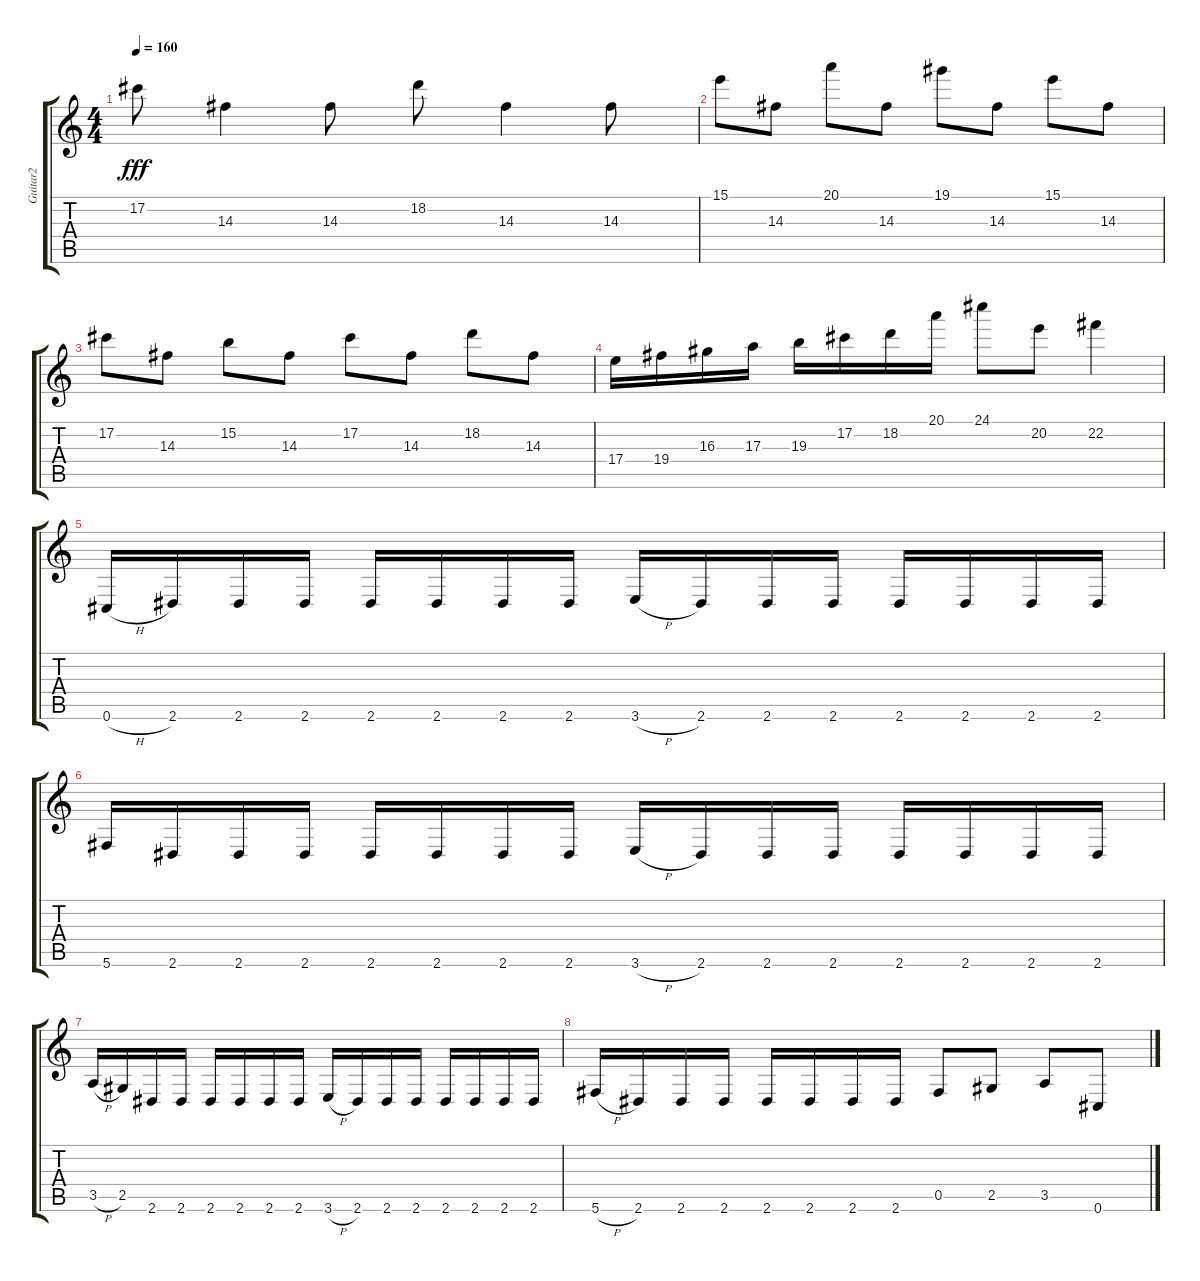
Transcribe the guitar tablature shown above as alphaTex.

\track ("Guitar2" "Guitar2") {instrument overdrivenguitar}
\staff {score tabs}
\tuning (Db4 Ab3 E3 B2 Gb2 Db2) {hide}
\ts (4 4)
\tempo 160
\clef g2
\ks c
17.2.8{dy fff} 14.3.4 14.3.8 18.2.8 14.3.4 14.3.8 |
15.1.8 14.3.8 20.1.8 14.3.8 19.1.8 14.3.8 15.1.8 14.3.8 |
17.2.8 14.3.8 15.2.8 14.3.8 17.2.8 14.3.8 18.2.8 14.3.8 |
17.4.16 19.4.16 16.3.16 17.3.16 19.3.16 17.2.16 18.2.16 20.1.16 24.1.8 20.2.8 22.2.4 |
0.6{h}.16 2.6.16 2.6.16 2.6.16 2.6.16 2.6.16 2.6.16 2.6.16 3.6{h}.16 2.6.16 2.6.16 2.6.16 2.6.16 2.6.16 2.6.16 2.6.16 |
5.6.16 2.6.16 2.6.16 2.6.16 2.6.16 2.6.16 2.6.16 2.6.16 3.6{h}.16 2.6.16 2.6.16 2.6.16 2.6.16 2.6.16 2.6.16 2.6.16 |
3.5{h}.16 2.5.16 2.6.16 2.6.16 2.6.16 2.6.16 2.6.16 2.6.16 3.6{h}.16 2.6.16 2.6.16 2.6.16 2.6.16 2.6.16 2.6.16 2.6.16 |
5.6{h}.16 2.6.16 2.6.16 2.6.16 2.6.16 2.6.16 2.6.16 2.6.16 0.5.8 2.5.8 3.5.8 0.6.8
